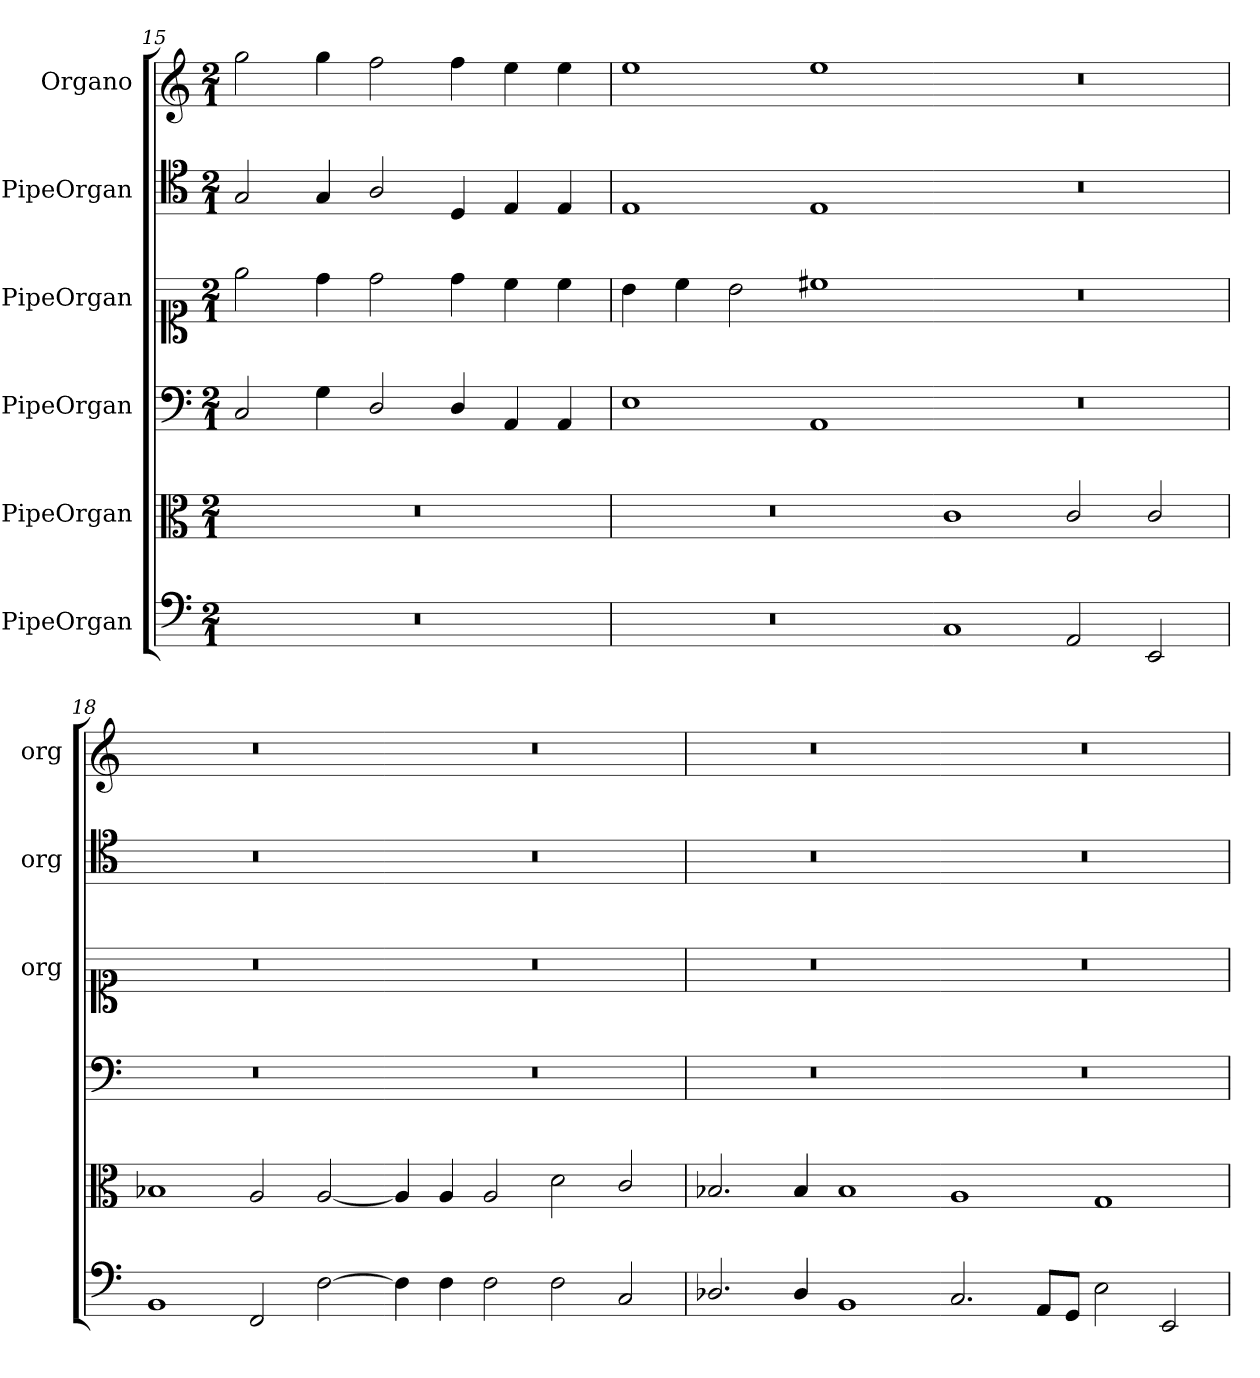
**kern	**kern	**kern	**kern	**kern	**kern
*part6	*part5	*part4	*part3	*part2	*part1
*staff6	*staff5	*staff4	*staff3	*staff2	*staff1
*I"PipeOrgan	*I"PipeOrgan	*I"PipeOrgan	*I"PipeOrgan	*I"PipeOrgan	*I"Organo
*	*	*	*I'org	*I'org	*I'org
*clefF5	*clefC3	*clefF4	*clefC1	*clefC4	*clefG2
*k[]	*k[]	*k[]	*k[]	*k[]	*k[]
*M2/1	*M2/1	*M2/1	*M2/1	*M2/1	*M2/1
=15	=15	=15	=15	=15	=15
0r	0r	2C/	2ee\	2G/	2gg\
.	.	4G\	4dd\	4G/	4gg\
.	.	2D/	2dd\	2A/	2ff\
.	.	4D/	4dd\	4D/	4ff\
.	.	4AA/	4cc\	4E/	4ee\
.	.	4AA/	4cc\	4E/	4ee\
=16	=16	=16	=16	=16	=16
0r	0r	1E	4b\	1E	1ee
.	.	.	4cc\	.	.
.	.	.	2b\	.	.
.	.	1AA	1cc#X	1E	1ee
=17-	=17-	=17-	=17-	=17-	=17-
1AA	1c	0r	0r	0r	0r
2FF/	2c/	.	.	.	.
2CC/	2c/	.	.	.	.
=18	=18	=18	=18	=18	=18
1GG	1B-X	0r	0r	0r	0r
2DD/	2A/	.	.	.	.
[2D\	[2A/	.	.	.	.
=19-	=19-	=19-	=19-	=19-	=19-
4D\]	4A/]	0r	0r	0r	0r
4D\	4A/	.	.	.	.
2D\	2A/	.	.	.	.
2D\	2d\	.	.	.	.
2AA/	2c/	.	.	.	.
=20	=20	=20	=20	=20	=20
2.BB-X/	2.B-X/	0r	0r	0r	0r
4BB-/	4B-/	.	.	.	.
1GG	1B-	.	.	.	.
=21-	=21-	=21-	=21-	=21-	=21-
2.AA/	1A	0r	0r	0r	0r
8FF/L	.	.	.	.	.
8EE/J	.	.	.	.	.
2C\	1G	.	.	.	.
2CC/	.	.	.	.	.
=	=	=	=	=	=
*-	*-	*-	*-	*-	*-
